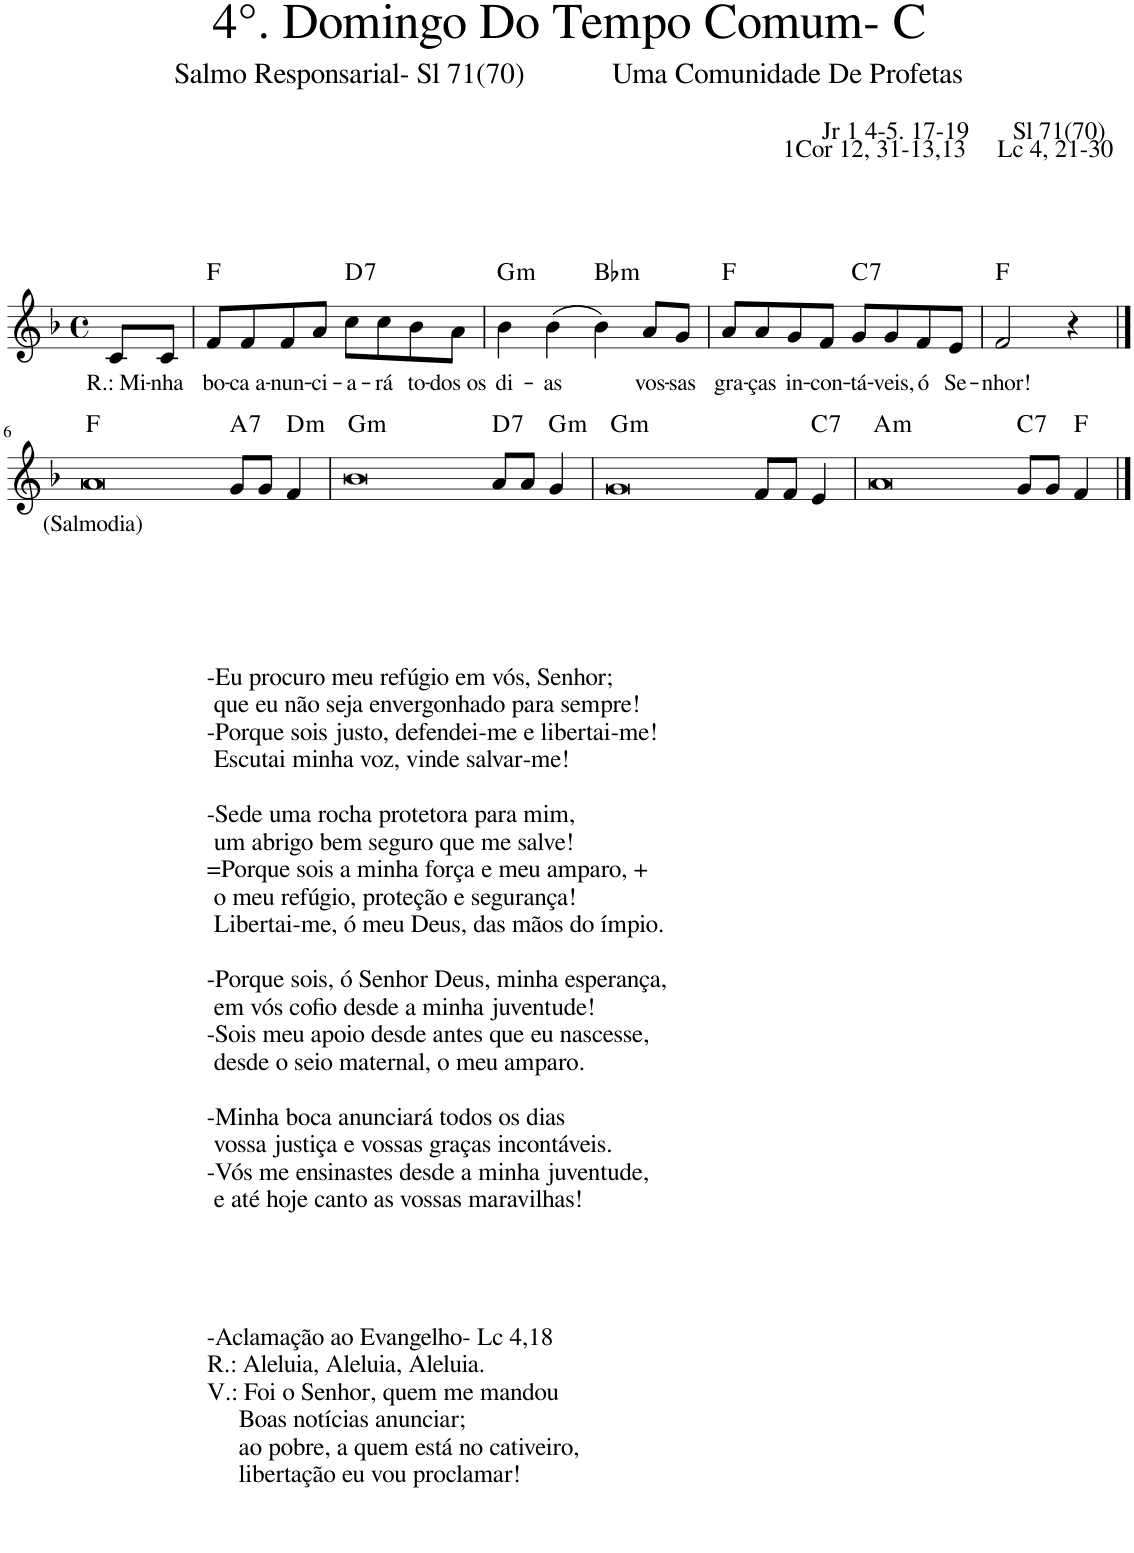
**kern	**text	**harte
*part1	*part1	*part1
*staff1	*staff1	*
*I"Voz	*	*
*I'Vo.	*	*
*clefG2	*	*
*k[b-]	*	*
*M4/4	*	*
*met(c)	*	*
=1	=1	=1
!	!LO:LY:b	!
8c/L	R.: Mi-	.
!	!LO:LY:b	!
8c/J	-nha	.
=2	=2	=2
!	!LO:LY:b	!
8f/L	bo-	F:maj
!	!LO:LY:b	!
8f/	-ca a-	.
!	!LO:LY:b	!
8f/	-nun-	.
!	!LO:LY:b	!
8a/J	-ci-	.
!	!LO:LY:b	!LO:H:kt=7
8cc\L	-a-	D:7
!	!LO:LY:b	!
8cc\	-rá	.
!	!LO:LY:b	!
8b-\	to-	.
!	!LO:LY:b	!
8a\J	-dos os	.
=3	=3	=3
!	!LO:LY:b	!LO:H:kt=m
4b-\	di-	G:min
!	!LO:LY:b	!
(4b-\	-as	.
!	!	!LO:H:kt=m
4b-\)	.	Bb:min
!	!LO:LY:b	!
8a/L	vos-	.
!	!LO:LY:b	!
8g/J	-sas	.
=4	=4	=4
!	!LO:LY:b	!
8a/L	gra-	F:maj
!	!LO:LY:b	!
8a/	-ças	.
!	!LO:LY:b	!
8g/	in-	.
!	!LO:LY:b	!
8f/J	-con-	.
!	!LO:LY:b	!LO:H:kt=7
8g/L	-tá-	C:7
!	!LO:LY:b	!
8g/	-veis,	.
!	!LO:LY:b	!
8f/	ó	.
!	!LO:LY:b	!
8e/J	Se-	.
=5	=5	=5
!	!LO:LY:b	!
2f/	-nhor!	F:maj
4r	.	.
!!LO:LB:g=z
==6	==6	==6
!LO:TX:b:t=-Eu procuro meu refúgio em vós, Senhor;	!	!
!LO:TX:b:t=que eu não seja envergonhado para sempre!	!	!
!LO:TX:b:t=-Porque sois justo, defendei-me e libertai-me!	!	!
!LO:TX:b:t=Escutai minha voz, vinde salvar-me!	!	!
!LO:TX:b:t=-Sede uma rocha protetora para mim,	!	!
!LO:TX:b:t=um abrigo bem seguro que me salve!	!	!
!LO:TX:b:t==Porque sois a minha força e meu amparo, +	!	!
!LO:TX:b:t=o meu refúgio, proteção e segurança!	!	!
!LO:TX:b:t=Libertai-me, ó meu Deus, das mãos do ímpio.	!	!
!LO:TX:b:t=-Porque sois, ó Senhor Deus, minha esperança,	!	!
!LO:TX:b:t=em vós cofio desde a minha juventude!	!	!
!LO:TX:b:t=-Sois meu apoio desde antes que eu nascesse,	!	!
!LO:TX:b:t=desde o seio maternal, o meu amparo.	!	!
!LO:TX:b:t=-Minha boca anunciará todos os dias	!	!
!LO:TX:b:t=vossa justiça e vossas graças incontáveis.	!	!
!LO:TX:b:t=-Vós me ensinastes desde a minha juventude,	!	!
!LO:TX:b:t=e até hoje canto as vossas maravilhas!	!	!
!LO:TX:b:t=-Aclamação ao Evangelho- Lc 4,18	!	!
!LO:TX:b:t=R.&colon; Aleluia, Aleluia, Aleluia.	!	!
!LO:TX:b:t=V.&colon; Foi o Senhor, quem me mandou	!	!
!LO:TX:b:t=Boas notícias anunciar;	!	!
!LO:TX:b:t=ao pobre, a quem está no cativeiro,	!	!
!LO:TX:b:t=libertação eu vou proclamar!	!	!
!	!LO:LY:b	!
[1a	(Salmodia)	F:maj
1ryy	.	.
!	!	!LO:H:kt=7
8g/L	.	A:7
8g/J	.	.
!	!	!LO:H:kt=m
4f/	.	D:min
=7	=7	=7
!	!	!LO:H:kt=m
[1b-	.	G:min
1a]	.	.
!	!	!LO:H:kt=7
8a/L	.	D:7
8a/J	.	.
!	!	!LO:H:kt=m
4g/	.	G:min
=8	=8	=8
!	!	!LO:H:kt=m
[1g	.	G:min
1b-]	.	.
8f/L	.	.
8f/J	.	.
!	!	!LO:H:kt=7
4e/	.	C:7
=9	=9	=9
!	!	!LO:H:kt=m
[1a	.	A:min
1g]	.	.
!	!	!LO:H:kt=7
8g/L	.	C:7
8g/J	.	.
4f/	.	F:maj
==10	==10	==10
1a]	.	.
=	=	=
*-	*-	*-
